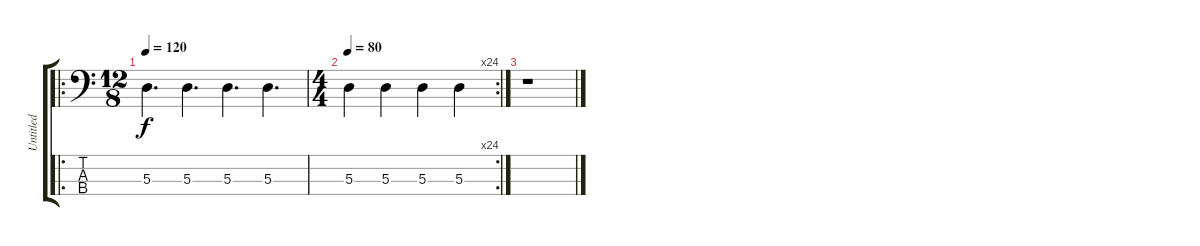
\track ("Untitled" "Untitled") {instrument electricbassfinger}
\staff {score tabs}
\tuning (G2 D2 A1 E1) {hide}
\ro
\ts (12 8)
\tempo 120
\clef f4
\ks c
5.3.4{d dy f instrument electricbassfinger} 5.3.4{d} 5.3.4{d} 5.3.4{d} |
\rc 24
\ts (4 4)
\tempo 80
5.3.4 5.3.4 5.3.4 5.3.4 |
r.1
